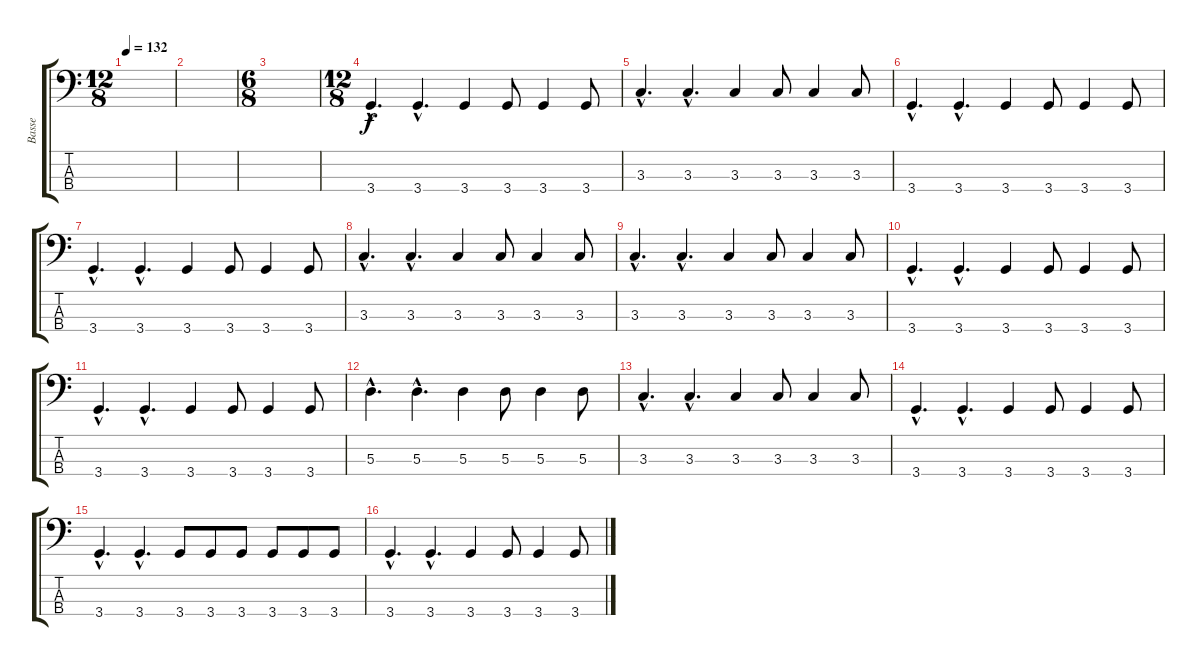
\track ("Basse" "Basse") {instrument electricbassfinger}
\staff {score tabs}
\tuning (G2 D2 A1 E1) {hide}
\ts (12 8)
\tempo 132
\clef f4
\ks c
|
|
\ts (6 8)
|
\ts (12 8)
3.4{hac}.4{d} 3.4{hac}.4{d} 3.4.4 3.4.8 3.4.4 3.4.8 |
3.3{hac}.4{d} 3.3{hac}.4{d} 3.3.4 3.3.8 3.3.4 3.3.8 |
3.4{hac}.4{d} 3.4{hac}.4{d} 3.4.4 3.4.8 3.4.4 3.4.8 |
3.4{hac}.4{d} 3.4{hac}.4{d} 3.4.4 3.4.8 3.4.4 3.4.8 |
3.3{hac}.4{d} 3.3{hac}.4{d} 3.3.4 3.3.8 3.3.4 3.3.8 |
3.3{hac}.4{d} 3.3{hac}.4{d} 3.3.4 3.3.8 3.3.4 3.3.8 |
3.4{hac}.4{d} 3.4{hac}.4{d} 3.4.4 3.4.8 3.4.4 3.4.8 |
3.4{hac}.4{d} 3.4{hac}.4{d} 3.4.4 3.4.8 3.4.4 3.4.8 |
5.3{hac}.4{d} 5.3{hac}.4{d} 5.3.4 5.3.8 5.3.4 5.3.8 |
3.3{hac}.4{d} 3.3{hac}.4{d} 3.3.4 3.3.8 3.3.4 3.3.8 |
3.4{hac}.4{d} 3.4{hac}.4{d} 3.4.4 3.4.8 3.4.4 3.4.8 |
3.4{hac}.4{d} 3.4{hac}.4{d} 3.4.8 3.4.8 3.4.8 3.4.8 3.4.8 3.4.8 |
3.4{hac}.4{d} 3.4{hac}.4{d} 3.4.4 3.4.8 3.4.4 3.4.8
